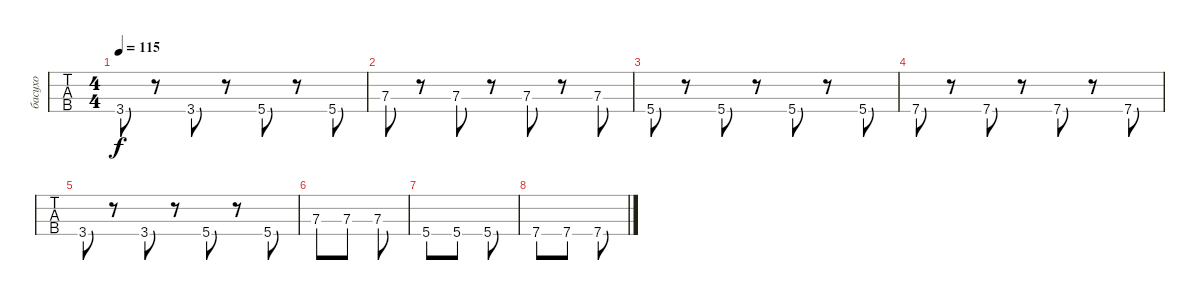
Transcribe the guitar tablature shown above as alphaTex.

\track ("басухо" "басухо") {instrument slapbass2}
\staff {tabs}
\tuning (G2 D2 A1 E1) {hide}
\ts (4 4)
\tempo 115
\clef f4
\ks c
3.4.8{dy f} r.8 3.4.8 r.8 5.4.8 r.8 5.4.8 |
7.3.8 r.8 7.3.8 r.8 7.3.8 r.8 7.3.8 |
5.4.8 r.8 5.4.8 r.8 5.4.8 r.8 5.4.8 |
7.4.8 r.8 7.4.8 r.8 7.4.8 r.8 7.4.8 |
3.4.8 r.8 3.4.8 r.8 5.4.8 r.8 5.4.8 |
7.3.8 7.3.8 7.3.8 |
5.4.8 5.4.8 5.4.8 |
7.4.8 7.4.8 7.4.8
